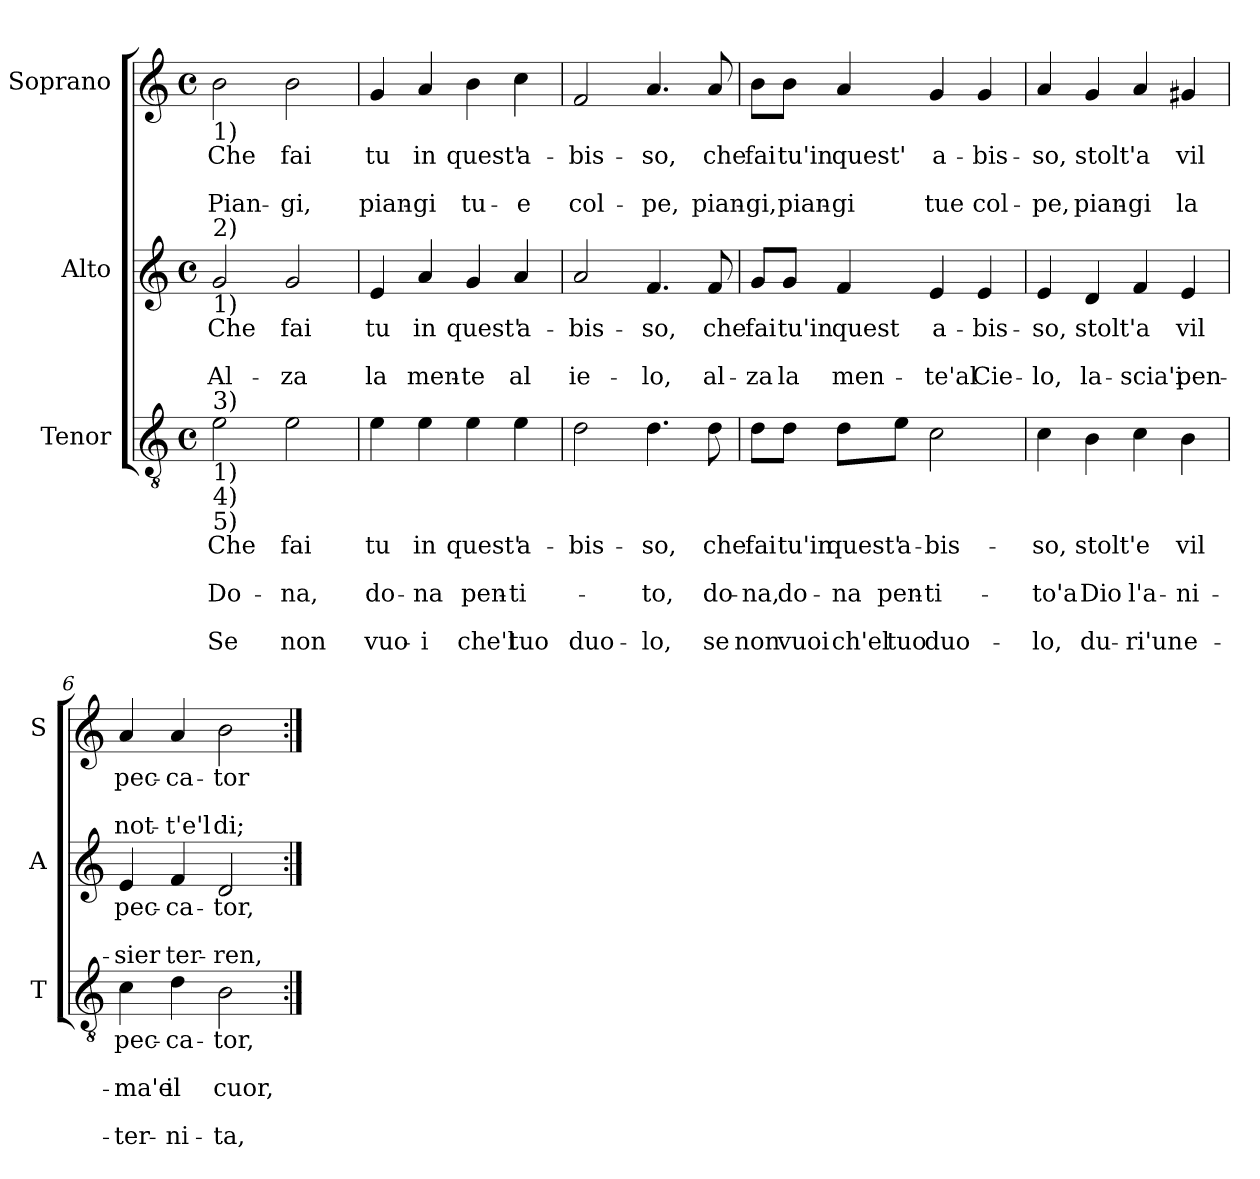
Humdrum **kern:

**kern	**text	**text	**text	**text	**text	**kern	**text	**text	**text	**kern	**text	**text	**text
*part3	*part3	*part3	*part3	*part3	*part3	*part2	*part2	*part2	*part2	*part1	*part1	*part1	*part1
*staff3	*staff3	*staff3	*staff3	*staff3	*staff3	*staff2	*staff2	*staff2	*staff2	*staff1	*staff1	*staff1	*staff1
*I"Tenor	*	*	*	*	*	*I"Alto	*	*	*	*I"Soprano	*	*	*
*I'T	*	*	*	*	*	*I'A	*	*	*	*I'S	*	*	*
*clefGv2	*	*	*	*	*	*clefG2	*	*	*	*clefG2	*	*	*
*k[]	*	*	*	*	*	*k[]	*	*	*	*k[]	*	*	*
*C:	*	*	*	*	*	*C:	*	*	*	*C:	*	*	*
*M4/4	*	*	*	*	*	*M4/4	*	*	*	*M4/4	*	*	*
*met(c)	*	*	*	*	*	*met(c)	*	*	*	*met(c)	*	*	*
=1	=1	=1	=1	=1	=1	=1	=1	=1	=1	=1	=1	=1	=1
!	!	!	!	!	!	!	!	!	!	!LO:TX:b:t=1)	!	!	!
!	!	!	!	!	!	!LO:TX:a:t=2)	!	!	!	!	!	!	!
!	!	!	!	!	!	!LO:TX:b:t=1)	!	!	!	!	!	!	!
!LO:TX:a:t=3)	!	!	!	!	!	!	!	!	!	!	!	!	!
!LO:TX:b:t=1)	!	!	!	!	!	!	!	!	!	!	!	!	!
!LO:TX:b:t=4)	!	!	!	!	!	!	!	!	!	!	!	!	!
!LO:TX:b:t=5)	!	!	!	!	!	!	!	!	!	!	!	!	!
!	!LO:LY:b	!	!LO:LY:b	!	!LO:LY:b	!	!LO:LY:b	!	!LO:LY:b	!	!LO:LY:b	!	!LO:LY:b
2e\	Che	.	Do-	.	Se	2g/	Che	.	Al-	2b\	Che	.	Pian-
!	!LO:LY:b	!	!LO:LY:b	!	!LO:LY:b	!	!LO:LY:b	!	!LO:LY:b	!	!LO:LY:b	!	!LO:LY:b
2e\	fai	.	-na,	.	non	2g/	fai	.	-za	2b\	fai	.	-gi,
=2	=2	=2	=2	=2	=2	=2	=2	=2	=2	=2	=2	=2	=2
!	!LO:LY:b	!	!LO:LY:b	!	!LO:LY:b	!	!LO:LY:b	!	!LO:LY:b	!	!LO:LY:b	!	!LO:LY:b
4e\	tu	.	do-	.	vuo-	4e/	tu	.	la	4g/	tu	.	pian-
!	!LO:LY:b	!	!LO:LY:b	!	!LO:LY:b	!	!LO:LY:b	!	!LO:LY:b	!	!LO:LY:b	!	!LO:LY:b
4e\	in	.	-na	.	-i	4a/	in	.	men-	4a/	in	.	-gi
!	!LO:LY:b	!	!LO:LY:b	!	!LO:LY:b	!	!LO:LY:b	!	!LO:LY:b	!	!LO:LY:b	!	!LO:LY:b
4e\	quest'	.	pen-	.	che'l	4g/	quest'	.	-te	4b\	quest'	.	tu-
!	!LO:LY:b	!	!LO:LY:b	!	!LO:LY:b	!	!LO:LY:b	!	!LO:LY:b	!	!LO:LY:b	!	!LO:LY:b
4e\	a-	.	-ti-	.	tuo	4a/	a-	.	al	4cc\	a-	.	-e
=3	=3	=3	=3	=3	=3	=3	=3	=3	=3	=3	=3	=3	=3
!	!LO:LY:b	!	!	!	!LO:LY:b	!	!LO:LY:b	!	!LO:LY:b	!	!LO:LY:b	!	!LO:LY:b
2d\	-bis-	.	.	.	duo-	2a/	-bis-	.	ie-	2f/	-bis-	.	col-
!	!LO:LY:b	!	!LO:LY:b	!	!LO:LY:b	!	!LO:LY:b	!	!LO:LY:b	!	!LO:LY:b	!	!LO:LY:b
4.d\	-so,	.	-to,	.	-lo,	4.f/	-so,	.	-lo,	4.a/	-so,	.	-pe,
!	!LO:LY:b	!	!LO:LY:b	!	!LO:LY:b	!	!LO:LY:b	!	!LO:LY:b	!	!LO:LY:b	!	!LO:LY:b
8d\	che	.	do-	.	se	8f/	che	.	al-	8a/	che	.	pian-
=4	=4	=4	=4	=4	=4	=4	=4	=4	=4	=4	=4	=4	=4
!	!LO:LY:b	!	!LO:LY:b	!	!LO:LY:b	!	!LO:LY:b	!	!LO:LY:b	!	!LO:LY:b	!	!LO:LY:b
8d\L	fai	.	-na,	.	non	8g/L	fai	.	-za	8b\L	fai	.	-gi,
!	!LO:LY:b	!	!LO:LY:b	!	!LO:LY:b	!	!LO:LY:b	!	!LO:LY:b	!	!LO:LY:b	!	!LO:LY:b
8d\J	tu'in	.	do-	.	vuoi	8g/J	tu'in	.	la	8b\J	tu'in	.	pian-
!	!LO:LY:b	!	!LO:LY:b	!	!LO:LY:b	!	!LO:LY:b	!	!LO:LY:b	!	!LO:LY:b	!	!LO:LY:b
8d\L	quest'	.	-na	.	ch'el	4f/	quest	.	men-	4a/	quest'	.	-gi
!	!LO:LY:b	!	!LO:LY:b	!	!LO:LY:b	!	!	!	!	!	!	!	!
8e\J	a-	.	pen-	.	tuo	.	.	.	.	.	.	.	.
!	!LO:LY:b	!	!LO:LY:b	!	!LO:LY:b	!	!LO:LY:b	!	!LO:LY:b	!	!LO:LY:b	!	!LO:LY:b
2c\	-bis-	.	-ti-	.	duo-	4e/	a-	.	-te'al	4g/	a-	.	tue
!	!	!	!	!	!	!	!LO:LY:b	!	!LO:LY:b	!	!LO:LY:b	!	!LO:LY:b
.	.	.	.	.	.	4e/	-bis-	.	Cie-	4g/	-bis-	.	col-
!!LO:LB:g=z
=5	=5	=5	=5	=5	=5	=5	=5	=5	=5	=5	=5	=5	=5
!	!LO:LY:b	!	!LO:LY:b	!	!LO:LY:b	!	!LO:LY:b	!	!LO:LY:b	!	!LO:LY:b	!	!LO:LY:b
4c\	-so,	.	-to'a	.	-lo,	4e/	-so,	.	-lo,	4a/	-so,	.	-pe,
!	!LO:LY:b	!	!LO:LY:b	!	!LO:LY:b	!	!LO:LY:b	!	!LO:LY:b	!	!LO:LY:b	!	!LO:LY:b
4B\	stolt'	.	Dio	.	du-	4d/	stolt'	.	la-	4g/	stolt'	.	pian-
!	!LO:LY:b	!	!LO:LY:b	!	!LO:LY:b	!	!LO:LY:b	!	!LO:LY:b	!	!LO:LY:b	!	!LO:LY:b
4c\	e	.	l'a-	.	-ri'un	4f/	a	.	-scia'i	4a/	a	.	-gi
!	!LO:LY:b	!	!LO:LY:b	!	!LO:LY:b	!	!LO:LY:b	!	!LO:LY:b	!	!LO:LY:b	!	!LO:LY:b
4B\	vil	.	-ni-	.	e-	4e/	vil	.	pen-	4g#X/	vil	.	la
=6	=6	=6	=6	=6	=6	=6	=6	=6	=6	=6	=6	=6	=6
!	!LO:LY:b	!	!LO:LY:b	!	!LO:LY:b	!	!LO:LY:b	!	!LO:LY:b	!	!LO:LY:b	!	!LO:LY:b
4c\	pec-	.	-ma'e	.	-ter-	4e/	pec-	.	-sier	4a/	pec-	.	not-
!	!LO:LY:b	!	!LO:LY:b	!	!LO:LY:b	!	!LO:LY:b	!	!LO:LY:b	!	!LO:LY:b	!	!LO:LY:b
4d\	-ca-	.	il	.	-ni-	4f/	-ca-	.	ter-	4a/	-ca-	.	-t'e'l
!	!LO:LY:b	!	!LO:LY:b	!	!LO:LY:b	!	!LO:LY:b	!	!LO:LY:b	!	!LO:LY:b	!	!LO:LY:b
2B\	-tor,	.	cuor,	.	-ta,	2d/	-tor,	.	-ren,	2b\	-tor	.	di;
=:|!	=:|!	=:|!	=:|!	=:|!	=:|!	=:|!	=:|!	=:|!	=:|!	=:|!	=:|!	=:|!	=:|!
*-	*-	*-	*-	*-	*-	*-	*-	*-	*-	*-	*-	*-	*-
